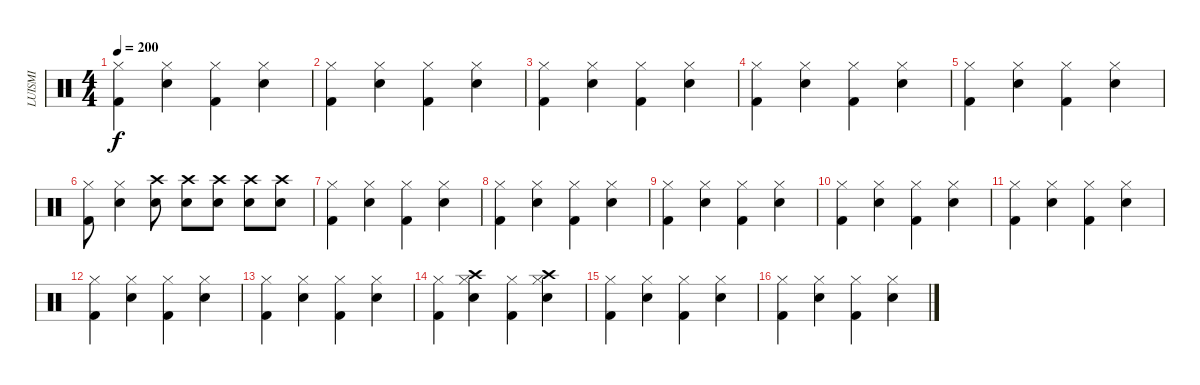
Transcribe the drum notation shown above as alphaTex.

\track ("LUISMI" "LUISMI") {instrument percussion}
\staff {score}
\articulation defaults
\ts (4 4)
\tempo 200
\clef neutral
\ks c
("Hi-Hat (closed)" "Kick (hit) 2").4{dy f} ("Hi-Hat (closed)" "Snare (hit) 2").4 ("Hi-Hat (closed)" "Kick (hit) 2").4 ("Hi-Hat (closed)" "Snare (hit) 2").4 |
("Hi-Hat (closed)" "Kick (hit) 2").4 ("Hi-Hat (closed)" "Snare (hit) 2").4 ("Hi-Hat (closed)" "Kick (hit) 2").4 ("Hi-Hat (closed)" "Snare (hit) 2").4 |
("Hi-Hat (closed)" "Kick (hit) 2").4 ("Hi-Hat (closed)" "Snare (hit) 2").4 ("Hi-Hat (closed)" "Kick (hit) 2").4 ("Hi-Hat (closed)" "Snare (hit) 2").4 |
("Hi-Hat (closed)" "Kick (hit) 2").4 ("Hi-Hat (closed)" "Snare (hit) 2").4 ("Hi-Hat (closed)" "Kick (hit) 2").4 ("Hi-Hat (closed)" "Snare (hit) 2").4 |
("Hi-Hat (closed)" "Kick (hit) 2").4 ("Hi-Hat (closed)" "Snare (hit) 2").4 ("Hi-Hat (closed)" "Kick (hit) 2").4 ("Hi-Hat (closed)" "Snare (hit) 2").4 |
("Hi-Hat (closed)" "Kick (hit) 2").8 ("Hi-Hat (closed)" "Snare (hit) 2").4 ("Snare (hit) 2" "Crash high (hit)").8 ("Snare (hit) 2" "Crash high (hit)").8 ("Snare (hit) 2" "Crash high (hit)").8 ("Snare (hit) 2" "Crash high (hit)").8 ("Snare (hit) 2" "Crash high (hit)").8 |
("Hi-Hat (closed)" "Kick (hit) 2").4 ("Hi-Hat (closed)" "Snare (hit) 2").4 ("Hi-Hat (closed)" "Kick (hit) 2").4 ("Hi-Hat (closed)" "Snare (hit) 2").4 |
("Hi-Hat (closed)" "Kick (hit) 2").4 ("Hi-Hat (closed)" "Snare (hit) 2").4 ("Hi-Hat (closed)" "Kick (hit) 2").4 ("Hi-Hat (closed)" "Snare (hit) 2").4 |
("Hi-Hat (closed)" "Kick (hit) 2").4 ("Hi-Hat (closed)" "Snare (hit) 2").4 ("Hi-Hat (closed)" "Kick (hit) 2").4 ("Hi-Hat (closed)" "Snare (hit) 2").4 |
("Hi-Hat (closed)" "Kick (hit) 2").4 ("Hi-Hat (closed)" "Snare (hit) 2").4 ("Hi-Hat (closed)" "Kick (hit) 2").4 ("Hi-Hat (closed)" "Snare (hit) 2").4 |
("Hi-Hat (closed)" "Kick (hit) 2").4 ("Hi-Hat (closed)" "Snare (hit) 2").4 ("Hi-Hat (closed)" "Kick (hit) 2").4 ("Hi-Hat (closed)" "Snare (hit) 2").4 |
("Hi-Hat (closed)" "Kick (hit) 2").4 ("Hi-Hat (closed)" "Snare (hit) 2").4 ("Hi-Hat (closed)" "Kick (hit) 2").4 ("Hi-Hat (closed)" "Snare (hit) 2").4 |
("Hi-Hat (closed)" "Kick (hit) 2").4 ("Hi-Hat (closed)" "Snare (hit) 2").4 ("Hi-Hat (closed)" "Kick (hit) 2").4 ("Hi-Hat (closed)" "Snare (hit) 2").4 |
("Hi-Hat (closed)" "Kick (hit) 2").4 ("Hi-Hat (closed)" "Snare (hit) 2" "Crash high (hit)").4 ("Hi-Hat (closed)" "Kick (hit) 2").4 ("Hi-Hat (closed)" "Snare (hit) 2" "Crash high (hit)").4 |
("Hi-Hat (closed)" "Kick (hit) 2").4 ("Hi-Hat (closed)" "Snare (hit) 2").4 ("Hi-Hat (closed)" "Kick (hit) 2").4 ("Hi-Hat (closed)" "Snare (hit) 2").4 |
("Hi-Hat (closed)" "Kick (hit) 2").4 ("Hi-Hat (closed)" "Snare (hit) 2").4 ("Hi-Hat (closed)" "Kick (hit) 2").4 ("Hi-Hat (closed)" "Snare (hit) 2").4
